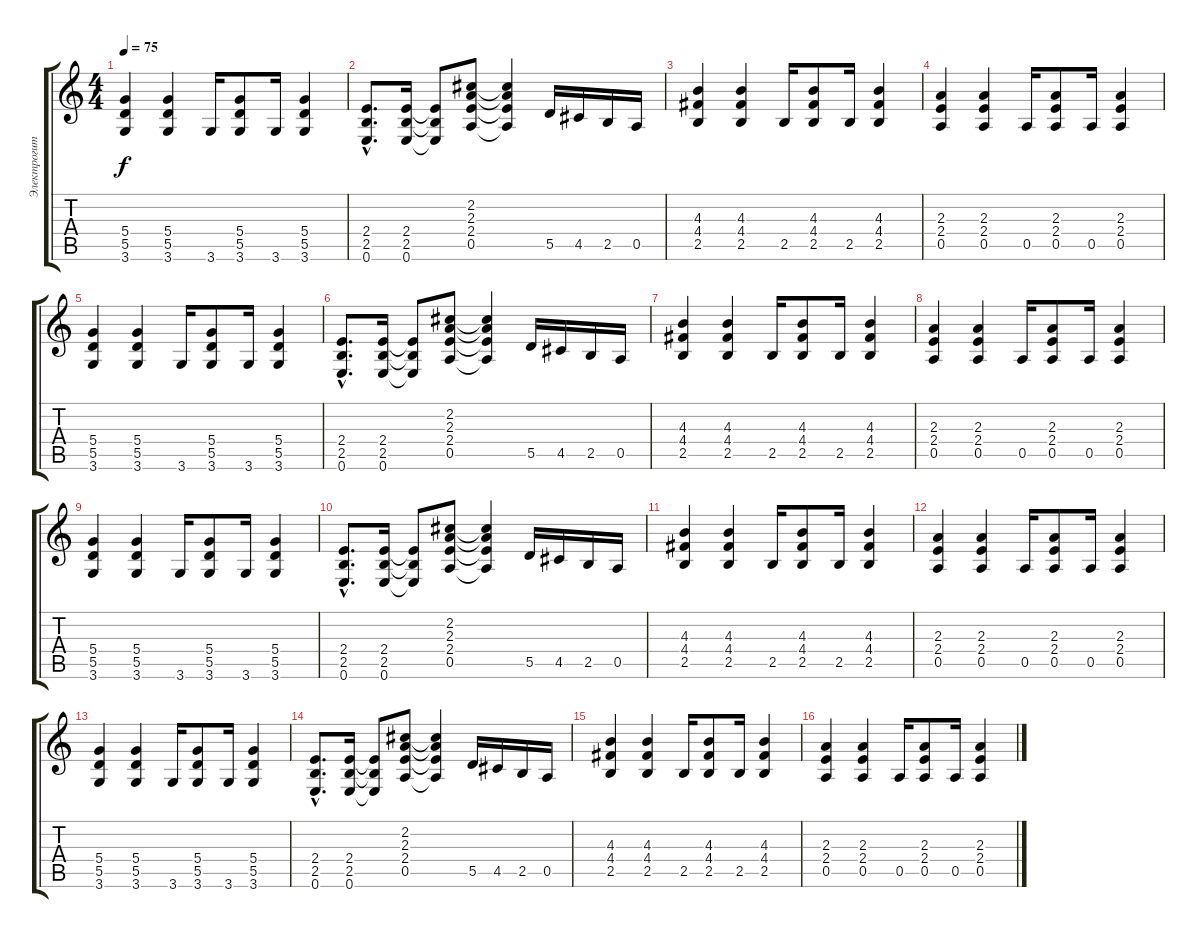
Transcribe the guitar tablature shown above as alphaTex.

\track ("Электрогитара ритм" "Электрогит") {instrument distortionguitar}
\staff {score tabs}
\tuning (E4 B3 G3 D3 A2 E2) {hide}
\ts (4 4)
\tempo 75
\clef g2
\ks c
(5.4 5.5 3.6).4{dy f} (5.4 5.5 3.6).4 3.6.16 (5.4 5.5 3.6).8 3.6.16 (5.4 5.5 3.6).4 |
(2.4{hac} 2.5{hac} 0.6{hac}).8{d} (2.4 2.5 0.6).16 (2.4{t} 2.5{t} 0.6{t}).8 (2.2 2.3 2.4 0.5).8 (2.2{t} 2.3{t} 2.4{t} 0.5{t}).4 5.5.16 4.5.16 2.5.16 0.5.16 |
(4.3 4.4 2.5).4 (4.3 4.4 2.5).4 2.5.16 (4.3 4.4 2.5).8 2.5.16 (4.3 4.4 2.5).4 |
(2.3 2.4 0.5).4 (2.3 2.4 0.5).4 0.5.16 (2.3 2.4 0.5).8 0.5.16 (2.3 2.4 0.5).4 |
(5.4 5.5 3.6).4 (5.4 5.5 3.6).4 3.6.16 (5.4 5.5 3.6).8 3.6.16 (5.4 5.5 3.6).4 |
(2.4{hac} 2.5{hac} 0.6{hac}).8{d} (2.4 2.5 0.6).16 (2.4{t} 2.5{t} 0.6{t}).8 (2.2 2.3 2.4 0.5).8 (2.2{t} 2.3{t} 2.4{t} 0.5{t}).4 5.5.16 4.5.16 2.5.16 0.5.16 |
(4.3 4.4 2.5).4 (4.3 4.4 2.5).4 2.5.16 (4.3 4.4 2.5).8 2.5.16 (4.3 4.4 2.5).4 |
(2.3 2.4 0.5).4 (2.3 2.4 0.5).4 0.5.16 (2.3 2.4 0.5).8 0.5.16 (2.3 2.4 0.5).4 |
(5.4 5.5 3.6).4 (5.4 5.5 3.6).4 3.6.16 (5.4 5.5 3.6).8 3.6.16 (5.4 5.5 3.6).4 |
(2.4{hac} 2.5{hac} 0.6{hac}).8{d} (2.4 2.5 0.6).16 (2.4{t} 2.5{t} 0.6{t}).8 (2.2 2.3 2.4 0.5).8 (2.2{t} 2.3{t} 2.4{t} 0.5{t}).4 5.5.16 4.5.16 2.5.16 0.5.16 |
(4.3 4.4 2.5).4 (4.3 4.4 2.5).4 2.5.16 (4.3 4.4 2.5).8 2.5.16 (4.3 4.4 2.5).4 |
(2.3 2.4 0.5).4 (2.3 2.4 0.5).4 0.5.16 (2.3 2.4 0.5).8 0.5.16 (2.3 2.4 0.5).4 |
(5.4 5.5 3.6).4 (5.4 5.5 3.6).4 3.6.16 (5.4 5.5 3.6).8 3.6.16 (5.4 5.5 3.6).4 |
(2.4{hac} 2.5{hac} 0.6{hac}).8{d} (2.4 2.5 0.6).16 (2.4{t} 2.5{t} 0.6{t}).8 (2.2 2.3 2.4 0.5).8 (2.2{t} 2.3{t} 2.4{t} 0.5{t}).4 5.5.16 4.5.16 2.5.16 0.5.16 |
(4.3 4.4 2.5).4 (4.3 4.4 2.5).4 2.5.16 (4.3 4.4 2.5).8 2.5.16 (4.3 4.4 2.5).4 |
(2.3 2.4 0.5).4 (2.3 2.4 0.5).4 0.5.16 (2.3 2.4 0.5).8 0.5.16 (2.3 2.4 0.5).4
